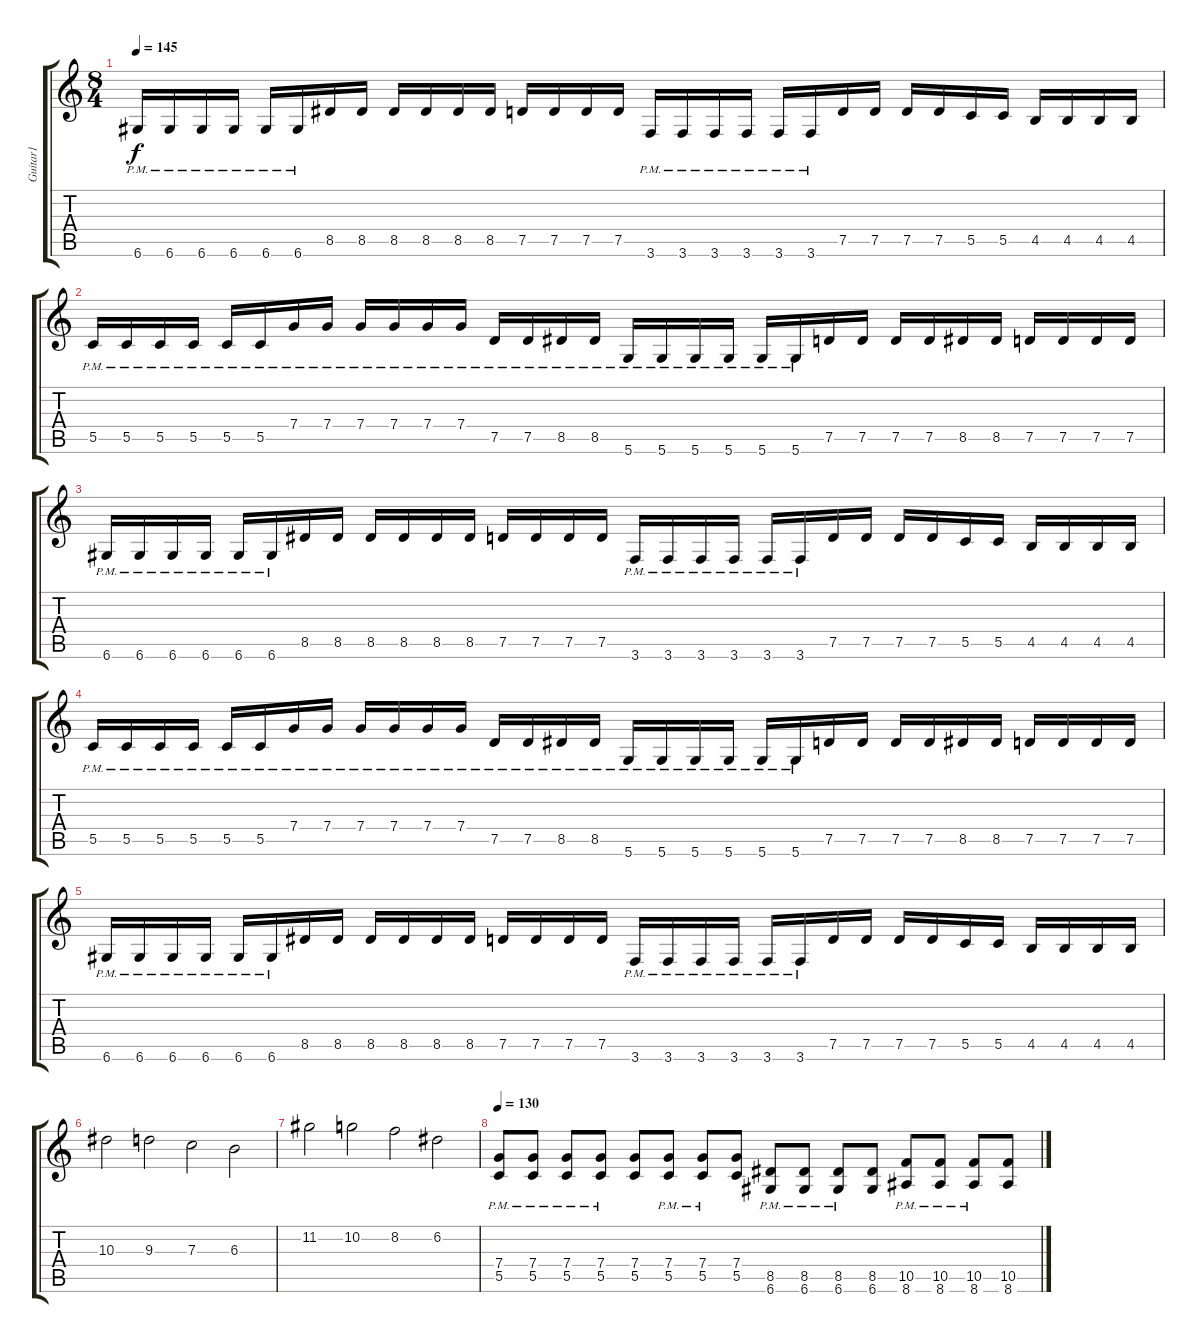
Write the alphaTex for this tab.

\track ("Guitar1" "Guitar1") {instrument distortionguitar}
\staff {score tabs}
\tuning (D4 A3 F3 C3 G2 D2) {hide}
\ts (8 4)
\tempo 145
\clef g2
\ks c
6.6{pm}.16{dy f} 6.6{pm}.16 6.6{pm}.16 6.6{pm}.16 6.6{pm}.16 6.6{pm}.16 8.5.16 8.5.16 8.5.16 8.5.16 8.5.16 8.5.16 7.5.16 7.5.16 7.5.16 7.5.16 3.6{pm}.16 3.6{pm}.16 3.6{pm}.16 3.6{pm}.16 3.6{pm}.16 3.6{pm}.16 7.5.16 7.5.16 7.5.16 7.5.16 5.5.16 5.5.16 4.5.16 4.5.16 4.5.16 4.5.16 |
5.5{pm}.16 5.5{pm}.16 5.5{pm}.16 5.5{pm}.16 5.5{pm}.16 5.5{pm}.16 7.4{pm}.16 7.4{pm}.16 7.4{pm}.16 7.4{pm}.16 7.4{pm}.16 7.4{pm}.16 7.5{pm}.16 7.5{pm}.16 8.5{pm}.16 8.5{pm}.16 5.6{pm}.16 5.6{pm}.16 5.6{pm}.16 5.6{pm}.16 5.6{pm}.16 5.6{pm}.16 7.5.16 7.5.16 7.5.16 7.5.16 8.5.16 8.5.16 7.5.16 7.5.16 7.5.16 7.5.16 |
6.6{pm}.16 6.6{pm}.16 6.6{pm}.16 6.6{pm}.16 6.6{pm}.16 6.6{pm}.16 8.5.16 8.5.16 8.5.16 8.5.16 8.5.16 8.5.16 7.5.16 7.5.16 7.5.16 7.5.16 3.6{pm}.16 3.6{pm}.16 3.6{pm}.16 3.6{pm}.16 3.6{pm}.16 3.6{pm}.16 7.5.16 7.5.16 7.5.16 7.5.16 5.5.16 5.5.16 4.5.16 4.5.16 4.5.16 4.5.16 |
5.5{pm}.16 5.5{pm}.16 5.5{pm}.16 5.5{pm}.16 5.5{pm}.16 5.5{pm}.16 7.4{pm}.16 7.4{pm}.16 7.4{pm}.16 7.4{pm}.16 7.4{pm}.16 7.4{pm}.16 7.5{pm}.16 7.5{pm}.16 8.5{pm}.16 8.5{pm}.16 5.6{pm}.16 5.6{pm}.16 5.6{pm}.16 5.6{pm}.16 5.6{pm}.16 5.6{pm}.16 7.5.16 7.5.16 7.5.16 7.5.16 8.5.16 8.5.16 7.5.16 7.5.16 7.5.16 7.5.16 |
6.6{pm}.16 6.6{pm}.16 6.6{pm}.16 6.6{pm}.16 6.6{pm}.16 6.6{pm}.16 8.5.16 8.5.16 8.5.16 8.5.16 8.5.16 8.5.16 7.5.16 7.5.16 7.5.16 7.5.16 3.6{pm}.16 3.6{pm}.16 3.6{pm}.16 3.6{pm}.16 3.6{pm}.16 3.6{pm}.16 7.5.16 7.5.16 7.5.16 7.5.16 5.5.16 5.5.16 4.5.16 4.5.16 4.5.16 4.5.16 |
10.3.2 9.3.2 7.3.2 6.3.2 |
11.2.2 10.2.2 8.2.2 6.2.2 |
\tempo 130
(7.4{pm} 5.5{pm}).8 (7.4{pm} 5.5{pm}).8 (7.4{pm} 5.5{pm}).8 (7.4{pm} 5.5{pm}).8 (7.4 5.5).8 (7.4{pm} 5.5{pm}).8 (7.4{pm} 5.5{pm}).8 (7.4 5.5).8 (8.5{pm} 6.6{pm}).8 (8.5{pm} 6.6{pm}).8 (8.5{pm} 6.6{pm}).8 (8.5 6.6).8 (10.5{pm} 8.6{pm}).8 (10.5{pm} 8.6{pm}).8 (10.5 8.6{pm}).8 (10.5 8.6).8
